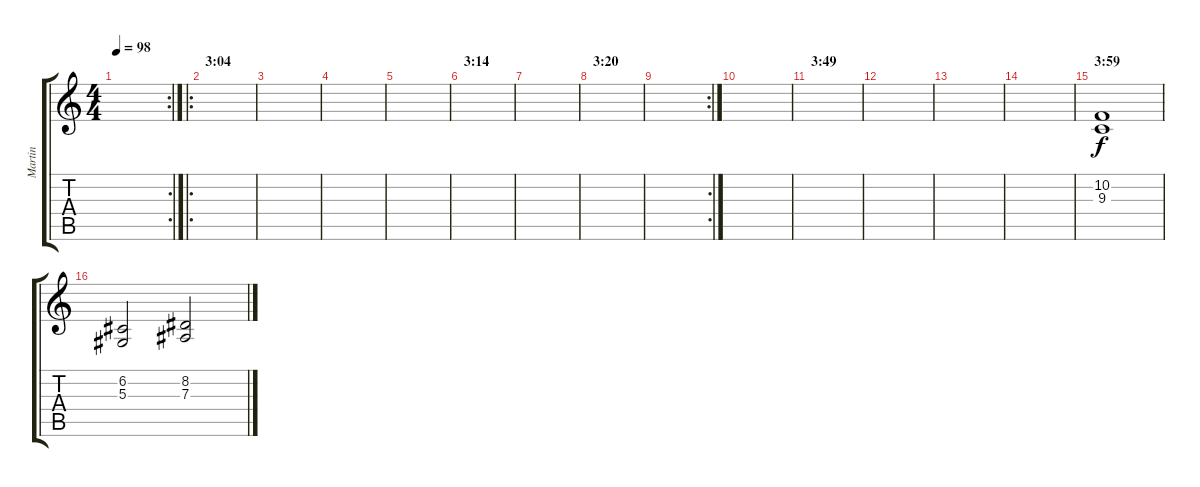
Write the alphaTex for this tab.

\track ("Martin" "Martin") {instrument choiraahs}
\staff {score tabs}
\tuning (C4 G3 Eb3 Bb2 F2 C2) {hide}
\rc 2
\ts (4 4)
\tempo 98
\clef g2
\ks c
|
\ro
\section ("" "3:04")
|
|
|
|
\section ("" "3:14")
|
|
\section ("" "3:20")
|
\rc 2
|
|
\section ("" "3:49")
|
|
|
|
\section ("" "3:59")
(10.2 9.3).1 |
(6.2 5.3).2 (8.2 7.3).2
